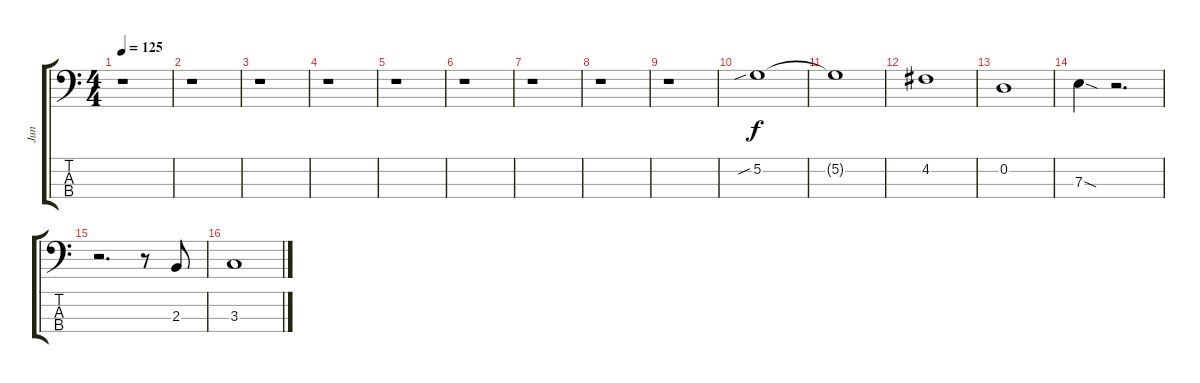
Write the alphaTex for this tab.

\track ("Jun" "Jun") {instrument electricbassfinger}
\staff {score tabs}
\tuning (G2 D2 A1 E1) {hide}
\ts (4 4)
\tempo 125
\clef f4
\ks c
r.1{dy f instrument electricbassfinger} |
r.1 |
r.1 |
r.1 |
r.1 |
r.1 |
r.1 |
r.1 |
r.1 |
5.2{sib}.1 |
5.2{t}.1 |
4.2.1 |
0.2.1 |
7.3{sod}.4 r.2{d} |
r.2{d} r.8 2.3.8 |
3.3.1
